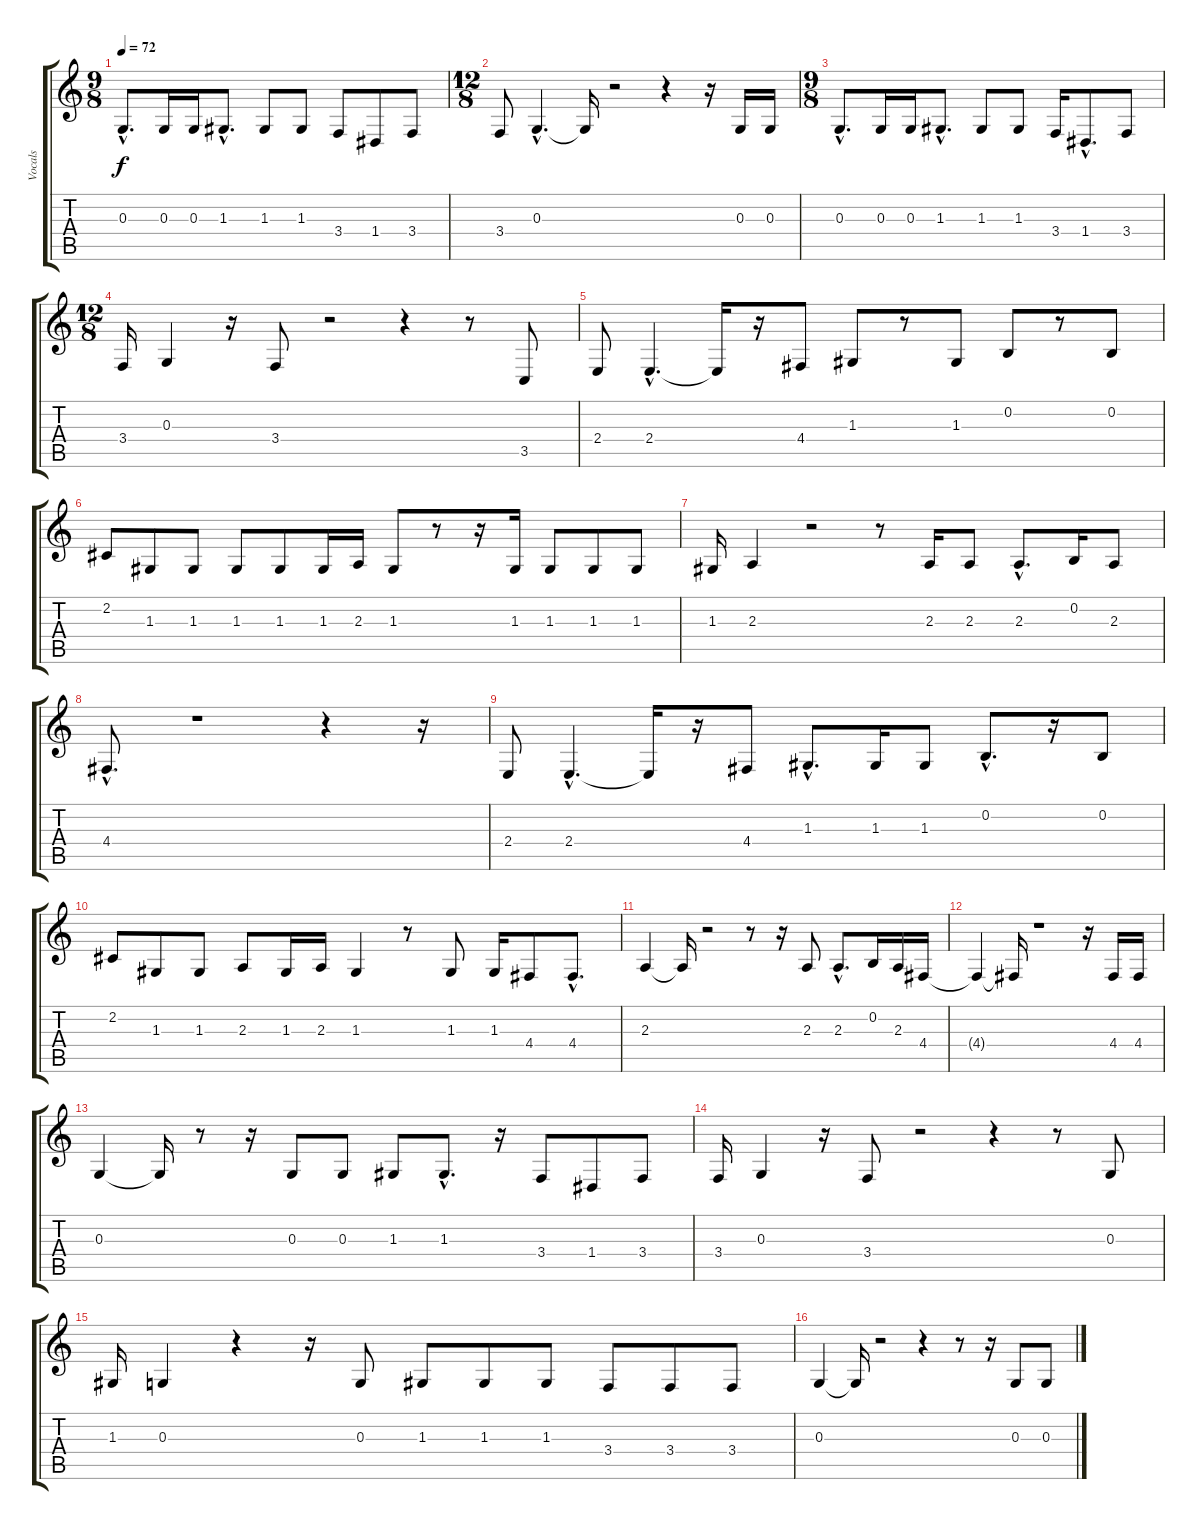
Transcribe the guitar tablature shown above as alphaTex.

\track ("Vocals" "Vocals") {instrument sitar}
\staff {score tabs}
\tuning (E4 B3 G3 D3 A2 E2) {hide}
\ts (9 8)
\tempo 72
\clef g2
\ks c
0.3{hac}.8{d dy f} 0.3.16 0.3.16 1.3{hac}.8{d} 1.3.8 1.3.8 3.4.8 1.4.8 3.4.8 |
\ts (12 8)
3.4.8 0.3{hac}.4{d} 0.3{t}.16 r.2 r.4 r.16 0.3.16 0.3.16 |
\ts (9 8)
0.3{hac}.8{d} 0.3.16 0.3.16 1.3{hac}.8{d} 1.3.8 1.3.8 3.4.16 1.4{hac}.8{d} 3.4.8 |
\ts (12 8)
3.4.16 0.3.4 r.16 3.4.8 r.2 r.4 r.8 3.5.8 |
2.4.8 2.4{hac}.4{d} 2.4{t}.16 r.16 4.4.8 1.3.8 r.8 1.3.8 0.2.8 r.8 0.2.8 |
2.2.8 1.3.8 1.3.8 1.3.8 1.3.8 1.3.16 2.3.16 1.3.8 r.8 r.16 1.3.16 1.3.8 1.3.8 1.3.8 |
1.3.16 2.3.4 r.2 r.8 2.3.16 2.3.8 2.3{hac}.8{d} 0.2.16 2.3.8 |
4.4{hac}.8{d} r.1 r.4 r.16 |
2.4.8 2.4{hac}.4{d} 2.4{t}.16 r.16 4.4.8 1.3{hac}.8{d} 1.3.16 1.3.8 0.2{hac}.8{d} r.16 0.2.8 |
2.2.8 1.3.8 1.3.8 2.3.8 1.3.16 2.3.16 1.3.4 r.8 1.3.8 1.3.16 4.4.8 4.4{hac}.8{d} |
2.3.4 2.3{t}.16 r.2 r.8 r.16 2.3.8 2.3{hac}.8{d} 0.2.16 2.3.16 4.4.16 |
4.4{t}.4 4.4{t}.16 r.1 r.16 4.4.16 4.4.16 |
0.3.4 0.3{t}.16 r.8 r.16 0.3.8 0.3.8 1.3.8 1.3{hac}.8{d} r.16 3.4.8 1.4.8 3.4.8 |
3.4.16 0.3.4 r.16 3.4.8 r.2 r.4 r.8 0.3.8 |
1.3.16 0.3.4 r.4 r.16 0.3.8 1.3.8 1.3.8 1.3.8 3.4.8 3.4.8 3.4.8 |
0.3.4 0.3{t}.16 r.2 r.4 r.8 r.16 0.3.8 0.3.8
